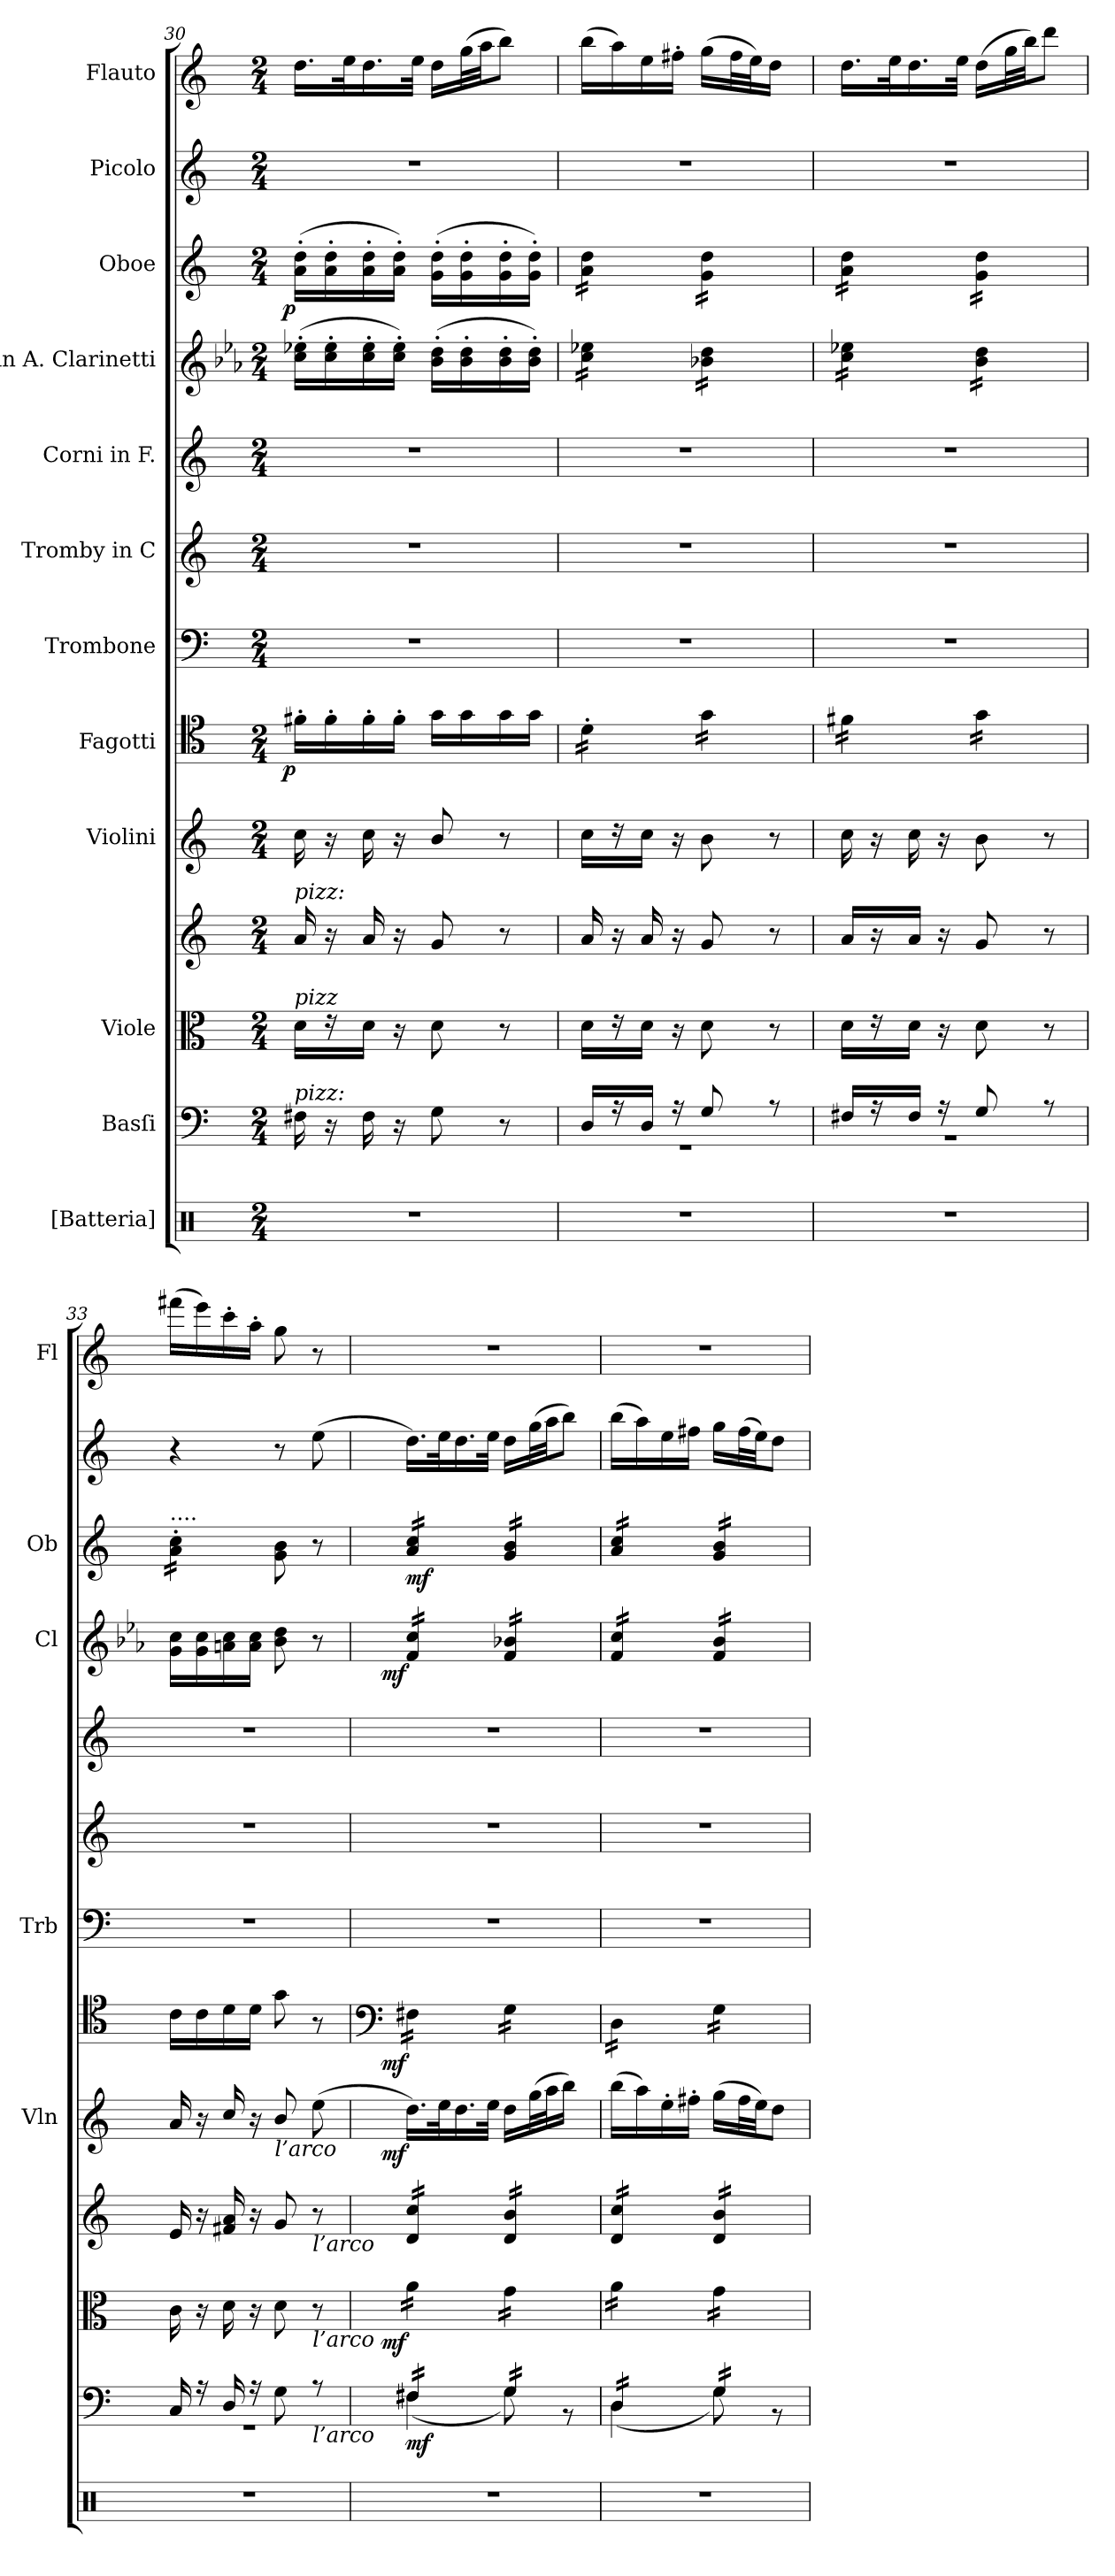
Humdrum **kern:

**kern	**kern	**dynam	**kern	**dynam	**kern	**kern	**dynam	**kern	**dynam	**kern	**kern	**kern	**kern	**dynam	**kern	**dynam	**kern	**kern
*part13	*part12	*part12	*part11	*part11	*part10	*part9	*part9	*part8	*part8	*part7	*part6	*part5	*part4	*part4	*part3	*part3	*part2	*part1
*staff13	*staff12	*staff12	*staff11	*staff11	*staff10	*staff9	*staff9	*staff8	*staff8	*staff7	*staff6	*staff5	*staff4	*staff4	*staff3	*staff3	*staff2	*staff1
*I"[Batteria]	*I"Basſi	*	*I"Viole	*	*	*I"Violini	*	*I"Fagotti	*	*I"Trombone	*I"Tromby in C	*I"Corni in F.	*I"in A. Clarinetti	*	*I"Oboe	*	*I"Picolo	*I"Flauto
*	*	*	*	*	*	*I'Vln	*	*	*	*I'Trb	*	*	*I'Cl	*	*I'Ob	*	*	*I'Fl
*clefX	*clefF4	*	*clefC3	*	*clefG2	*clefG2	*	*clefC4	*	*clefF4	*clefG2	*clefG2	*clefG2	*	*clefG2	*	*clefG2	*clefG2
*	*	*	*	*	*	*	*	*	*	*	*	*ITrd4c7	*ITrd2c3	*	*	*	*	*
*k[]	*k[]	*	*k[]	*	*k[]	*k[]	*	*k[]	*	*k[]	*k[]	*k[b-]	*k[]	*	*k[]	*	*k[]	*k[]
*M2/4	*M2/4	*	*M2/4	*	*M2/4	*M2/4	*	*M2/4	*	*M2/4	*M2/4	*M2/4	*M2/4	*	*M2/4	*	*M2/4	*M2/4
=30	=30	=30	=30	=30	=30	=30	=30	=30	=30	=30	=30	=30	=30	=30	=30	=30	=30	=30
!	!	!	!	!	!LO:TX:a:i:t=pizz&colon;	!	!	!	!	!	!	!	!	!	!	!	!	!
!	!	!	!LO:TX:a:i:t=pizz	!	!	!	!	!	!	!	!	!	!	!	!	!	!	!
!	!LO:TX:a:i:t=pizz&colon;	!	!	!	!	!	!	!	!	!	!	!	!	!	!	!	!	!
!	!	!	!	!	!	!	!	!	!LO:DY:b:rj	!	!	!	!	!	!	!LO:DY:b:rj	!	!
2r	16F#X\	.	16d\LL	.	16a/	16cc\	.	16f#X'\LL	p	2r	2r	2r	(>16a'\ 16ccn'\LL	.	(>16a'\ 16dd'\LL	p	2r	16.dd\LL
.	16r	.	16r	.	16r	16r	.	16f#'\	.	.	.	.	16a'\ 16cc'\	.	16a'\ 16dd'\	.	.	.
.	.	.	.	.	.	.	.	.	.	.	.	.	.	.	.	.	.	32ee\K
.	16F#\	.	16d\JJ	.	16a/	16cc\	.	16f#'\	.	.	.	.	16a'\ 16cc'\	.	16a'\ 16dd'\	.	.	16.dd\
.	16r	.	16r	.	16r	16r	.	16f#'\JJ	.	.	.	.	16a'\ 16cc'\JJ)	.	16a'\ 16dd'\JJ)	.	.	.
.	.	.	.	.	.	.	.	.	.	.	.	.	.	.	.	.	.	32ee\JJk
.	8G\	.	8d\	.	8g/	8b/	.	16g\LL	.	.	.	.	(>16g'\ 16b'\LL	.	(>16g'\ 16dd'\LL	.	.	16dd\LL
.	.	.	.	.	.	.	.	16g\	.	.	.	.	16g'\ 16b'\	.	16g'\ 16dd'\	.	.	(>32gg\L
.	.	.	.	.	.	.	.	.	.	.	.	.	.	.	.	.	.	32aa\JJ
.	8r	.	8r	.	8r	8r	.	16g\	.	.	.	.	16g'\ 16b'\	.	16g'\ 16dd'\	.	.	8bb\J)
.	.	.	.	.	.	.	.	16g\JJ	.	.	.	.	16g'\ 16b'\JJ)	.	16g'\ 16dd'\JJ)	.	.	.
=31	=31	=31	=31	=31	=31	=31	=31	=31	=31	=31	=31	=31	=31	=31	=31	=31	=31	=31
*	*^	*	*	*	*	*	*	*	*	*	*	*	*	*	*	*	*	*
!	!	!	!	!	!	!	!	!	!LO:TX:a:t=....	!	!	!	!	!	!	!	!	!	!
*	*	*	*	*	*	*	*	*	*tremolo	*	*	*	*	*	*	*	*	*	*
*	*	*	*	*	*	*	*	*	*	*	*	*	*	*tremolo	*	*	*	*	*
*	*	*	*	*	*	*	*	*	*	*	*	*	*	*	*	*tremolo	*	*	*
2r	16D/LL	2r	.	16d\LL	.	16a/	16cc\LL	.	16d'\LL	.	2r	2r	2r	16a\ 16ccn\LL	.	16a\ 16dd\LL	.	2r	(>16bb\LL
.	16r	.	.	16r	.	16r	16r	.	16d'\	.	.	.	.	16a\ 16ccn\	.	16a\ 16dd\	.	.	16aa\)
.	16D/JJ	.	.	16d\JJ	.	16a/	16cc\JJ	.	16d'\	.	.	.	.	16a\ 16ccn\	.	16a\ 16dd\	.	.	16ee\
.	16r	.	.	16r	.	16r	16r	.	16d'\JJ	.	.	.	.	16a\ 16ccn\JJ	.	16a\ 16dd\JJ	.	.	16ff#X'\JJ
.	8G/	.	.	8d\	.	8g/	8b\	.	16g\LL	.	.	.	.	16gn\ 16b\LL	.	16g\ 16dd\LL	.	.	(>16gg\LL
.	.	.	.	.	.	.	.	.	16g\	.	.	.	.	16gn\ 16b\	.	16g\ 16dd\	.	.	32ff#\L
.	.	.	.	.	.	.	.	.	.	.	.	.	.	.	.	.	.	.	32ee\J)
!	!	!	!	!	!	!	!	!	!	!	!	!	!	!	!	!	!	!	!LO:N:vis=16
.	8r	.	.	8r	.	8r	8r	.	16g\	.	.	.	.	16gn\ 16b\	.	16g\ 16dd\	.	.	8dd\JJ
.	.	.	.	.	.	.	.	.	16g\JJ	.	.	.	.	16gn\ 16b\JJ	.	16g\ 16dd\JJ	.	.	.
=32	=32	=32	=32	=32	=32	=32	=32	=32	=32	=32	=32	=32	=32	=32	=32	=32	=32	=32	=32
2r	16F#X/LL	2r	.	16d\LL	.	16a/LL	16cc\	.	16f#X\LL	.	2r	2r	2r	16a\ 16ccn\LL	.	16a\ 16dd\LL	.	2r	16.dd\LL
.	16r	.	.	16r	.	16r	16r	.	16f#X\	.	.	.	.	16a\ 16ccn\	.	16a\ 16dd\	.	.	.
.	.	.	.	.	.	.	.	.	.	.	.	.	.	.	.	.	.	.	32ee\K
.	16F#/JJ	.	.	16d\JJ	.	16a/JJ	16cc\	.	16f#X\	.	.	.	.	16a\ 16ccn\	.	16a\ 16dd\	.	.	16.dd\
.	16r	.	.	16r	.	16r	16r	.	16f#X\JJ	.	.	.	.	16a\ 16ccn\JJ	.	16a\ 16dd\JJ	.	.	.
.	.	.	.	.	.	.	.	.	.	.	.	.	.	.	.	.	.	.	32ee\JJk
.	8G/	.	.	8d\	.	8g/	8b\	.	16g\LL	.	.	.	.	16g\ 16b\LL	.	16g\ 16dd\LL	.	.	(>16dd\LL
.	.	.	.	.	.	.	.	.	16g\	.	.	.	.	16g\ 16b\	.	16g\ 16dd\	.	.	32gg\L
.	.	.	.	.	.	.	.	.	.	.	.	.	.	.	.	.	.	.	32bb\JJ)
.	8r	.	.	8r	.	8r	8r	.	16g\	.	.	.	.	16g\ 16b\	.	16g\ 16dd\	.	.	8ddd\J
.	.	.	.	.	.	.	.	.	16g\JJ	.	.	.	.	16g\ 16b\JJ	.	16g\ 16dd\JJ	.	.	.
*	*	*	*	*	*	*	*	*	*	*	*	*	*	*Xtremolo	*	*	*	*	*
*	*	*	*	*	*	*	*	*	*Xtremolo	*	*	*	*	*	*	*	*	*	*
=33	=33	=33	=33	=33	=33	=33	=33	=33	=33	=33	=33	=33	=33	=33	=33	=33	=33	=33	=33
!	!	!	!	!	!	!	!	!	!	!	!	!	!	!	!	!LO:TX:a:t=....	!	!	!
2r	16C/	2rGG	.	16c\	.	16e/	16a/	.	16c\LL	.	2r	2r	2r	16e\ 16a\LL	.	16a'\ 16cc'\LL	.	4r	(>16fff#X\LL
.	16r	.	.	16r	.	16r	16r	.	16c\	.	.	.	.	16e\ 16a\	.	16a'\ 16cc'\	.	.	16eee\)
.	16D/	.	.	16d\	.	16f#X/ 16a/	16cc/	.	16d\	.	.	.	.	16f#X\ 16a\	.	16a'\ 16cc'\	.	.	16ccc'\
.	16r	.	.	16r	.	16r	16r	.	16d\JJ	.	.	.	.	16f#\ 16a\JJ	.	16a'\ 16cc'\JJ	.	.	16aa'\JJ
*	*	*	*	*	*	*	*	*	*	*	*	*	*	*	*	*Xtremolo	*	*	*
!	!	!	!	!	!	!	!LO:TX:b:i:t=l’arco	!	!	!	!	!	!	!	!	!	!	!	!
.	8G\	.	.	8d\	.	8g/	8b/	.	8g\	.	.	.	.	8g\ 8b\	.	8g\ 8b\	.	8r	8gg\
!	!	!	!	!	!	!LO:TX:b:i:t=l’arco	!	!	!	!	!	!	!	!	!	!	!	!	!
!	!	!	!	!LO:TX:b:i:t=l’arco	!	!	!	!	!	!	!	!	!	!	!	!	!	!	!
!	!LO:TX:b:i:t=l’arco	!	!	!	!	!	!	!	!	!	!	!	!	!	!	!	!	!	!
.	8r	.	.	8r	.	8r	(>8ee\	.	8r	.	.	.	.	8r	.	8r	.	(>8ee\	8r
=34	=34	=34	=34	=34	=34	=34	=34	=34	=34	=34	=34	=34	=34	=34	=34	=34	=34	=34	=34
*	*	*	*	*	*	*	*	*	*clefF4	*	*	*	*	*	*	*	*	*	*
!	!	!	!	!	!LO:DY:b:rj	!	!	!LO:DY:b:rj	!	!LO:DY:b:rj	!	!	!	!	!LO:DY:b:rj	!	!	!	!
*	*tremolo	*	*	*	*	*	*	*	*	*	*	*	*	*	*	*	*	*	*
*	*	*	*	*tremolo	*	*	*	*	*	*	*	*	*	*	*	*	*	*	*
*	*	*	*	*	*	*tremolo	*	*	*	*	*	*	*	*	*	*	*	*	*
*	*	*	*	*	*	*	*	*	*tremolo	*	*	*	*	*	*	*	*	*	*
*	*	*	*	*	*	*	*	*	*	*	*	*	*	*tremolo	*	*	*	*	*
*	*	*	*	*	*	*	*	*	*	*	*	*	*	*	*	*tremolo	*	*	*
2r	16F#X/LL	(<4F#X\	mf	16a\LL	mf	16d/ 16cc/LL	16.dd\LL)	mf	16F#X\LL	mf	2r	2r	2r	16d/ 16a/LL	mf	16a/ 16cc/LL	mf	16.dd\LL)	2r
.	16F#X/	.	.	16a\	.	16d/ 16cc/	.	.	16F#X\	.	.	.	.	16d/ 16a/	.	16a/ 16cc/	.	.	.
.	.	.	.	.	.	.	32ee\K	.	.	.	.	.	.	.	.	.	.	32ee\K	.
.	16F#X/	.	.	16a\	.	16d/ 16cc/	16.dd\	.	16F#X\	.	.	.	.	16d/ 16a/	.	16a/ 16cc/	.	16.dd\	.
.	16F#X/JJ	.	.	16a\JJ	.	16d/ 16cc/JJ	.	.	16F#X\JJ	.	.	.	.	16d/ 16a/JJ	.	16a/ 16cc/JJ	.	.	.
.	.	.	.	.	.	.	32ee\JJk	.	.	.	.	.	.	.	.	.	.	32ee\JJk	.
.	16G/LL	8G\)	.	16g\LL	.	16d/ 16b/LL	16dd\LL	.	16G\LL	.	.	.	.	16d/ 16gn/LL	.	16g/ 16b/LL	.	16dd\LL	.
.	16G/	.	.	16g\	.	16d/ 16b/	(>32gg\L	.	16G\	.	.	.	.	16d/ 16gn/	.	16g/ 16b/	.	(>32gg\L	.
.	.	.	.	.	.	.	32aa\J	.	.	.	.	.	.	.	.	.	.	32aa\JJ	.
!	!	!	!	!	!	!	!LO:N:vis=16	!	!	!	!	!	!	!	!	!	!	!	!
.	16G/	8r	.	16g\	.	16d/ 16b/	8bb\JJ)	.	16G\	.	.	.	.	16d/ 16gn/	.	16g/ 16b/	.	8bb\J)	.
.	16G/JJ	.	.	16g\JJ	.	16d/ 16b/JJ	.	.	16G\JJ	.	.	.	.	16d/ 16gn/JJ	.	16g/ 16b/JJ	.	.	.
=35	=35	=35	=35	=35	=35	=35	=35	=35	=35	=35	=35	=35	=35	=35	=35	=35	=35	=35	=35
2r	16D/LL	(<4D\	.	16a\LL	.	16d/ 16cc/LL	(>16bb\LL	.	16D\LL	.	2r	2r	2r	16d/ 16a/LL	.	16a/ 16cc/LL	.	(>16bb\LL	2r
.	16D/	.	.	16a\	.	16d/ 16cc/	16aa\)	.	16D\	.	.	.	.	16d/ 16a/	.	16a/ 16cc/	.	16aa\)	.
.	16D/	.	.	16a\	.	16d/ 16cc/	16ee'\	.	16D\	.	.	.	.	16d/ 16a/	.	16a/ 16cc/	.	16ee\	.
.	16D/JJ	.	.	16a\JJ	.	16d/ 16cc/JJ	16ff#X'\JJ	.	16D\JJ	.	.	.	.	16d/ 16a/JJ	.	16a/ 16cc/JJ	.	16ff#X\JJ	.
.	16G/LL	8G\)	.	16g\LL	.	16d/ 16b/LL	(>16gg\LL	.	16G\LL	.	.	.	.	16d/ 16g/LL	.	16g/ 16b/LL	.	16gg\LL	.
.	16G/	.	.	16g\	.	16d/ 16b/	32ff#\L	.	16G\	.	.	.	.	16d/ 16g/	.	16g/ 16b/	.	(>32ff#\L	.
.	.	.	.	.	.	.	32ee\JJ)	.	.	.	.	.	.	.	.	.	.	32ee\JJ)	.
.	16G/	8r	.	16g\	.	16d/ 16b/	8dd\J	.	16G\	.	.	.	.	16d/ 16g/	.	16g/ 16b/	.	8dd\J	.
.	16G/JJ	.	.	16g\JJ	.	16d/ 16b/JJ	.	.	16G\JJ	.	.	.	.	16d/ 16g/JJ	.	16g/ 16b/JJ	.	.	.
*	*	*	*	*	*	*	*	*	*	*	*	*	*	*	*	*Xtremolo	*	*	*
*	*	*	*	*	*	*	*	*	*	*	*	*	*	*Xtremolo	*	*	*	*	*
*	*	*	*	*	*	*	*	*	*Xtremolo	*	*	*	*	*	*	*	*	*	*
*	*	*	*	*	*	*Xtremolo	*	*	*	*	*	*	*	*	*	*	*	*	*
*	*	*	*	*Xtremolo	*	*	*	*	*	*	*	*	*	*	*	*	*	*	*
*	*Xtremolo	*	*	*	*	*	*	*	*	*	*	*	*	*	*	*	*	*	*
*	*v	*v	*	*	*	*	*	*	*	*	*	*	*	*	*	*	*	*	*
=	=	=	=	=	=	=	=	=	=	=	=	=	=	=	=	=	=	=
*-	*-	*-	*-	*-	*-	*-	*-	*-	*-	*-	*-	*-	*-	*-	*-	*-	*-	*-
